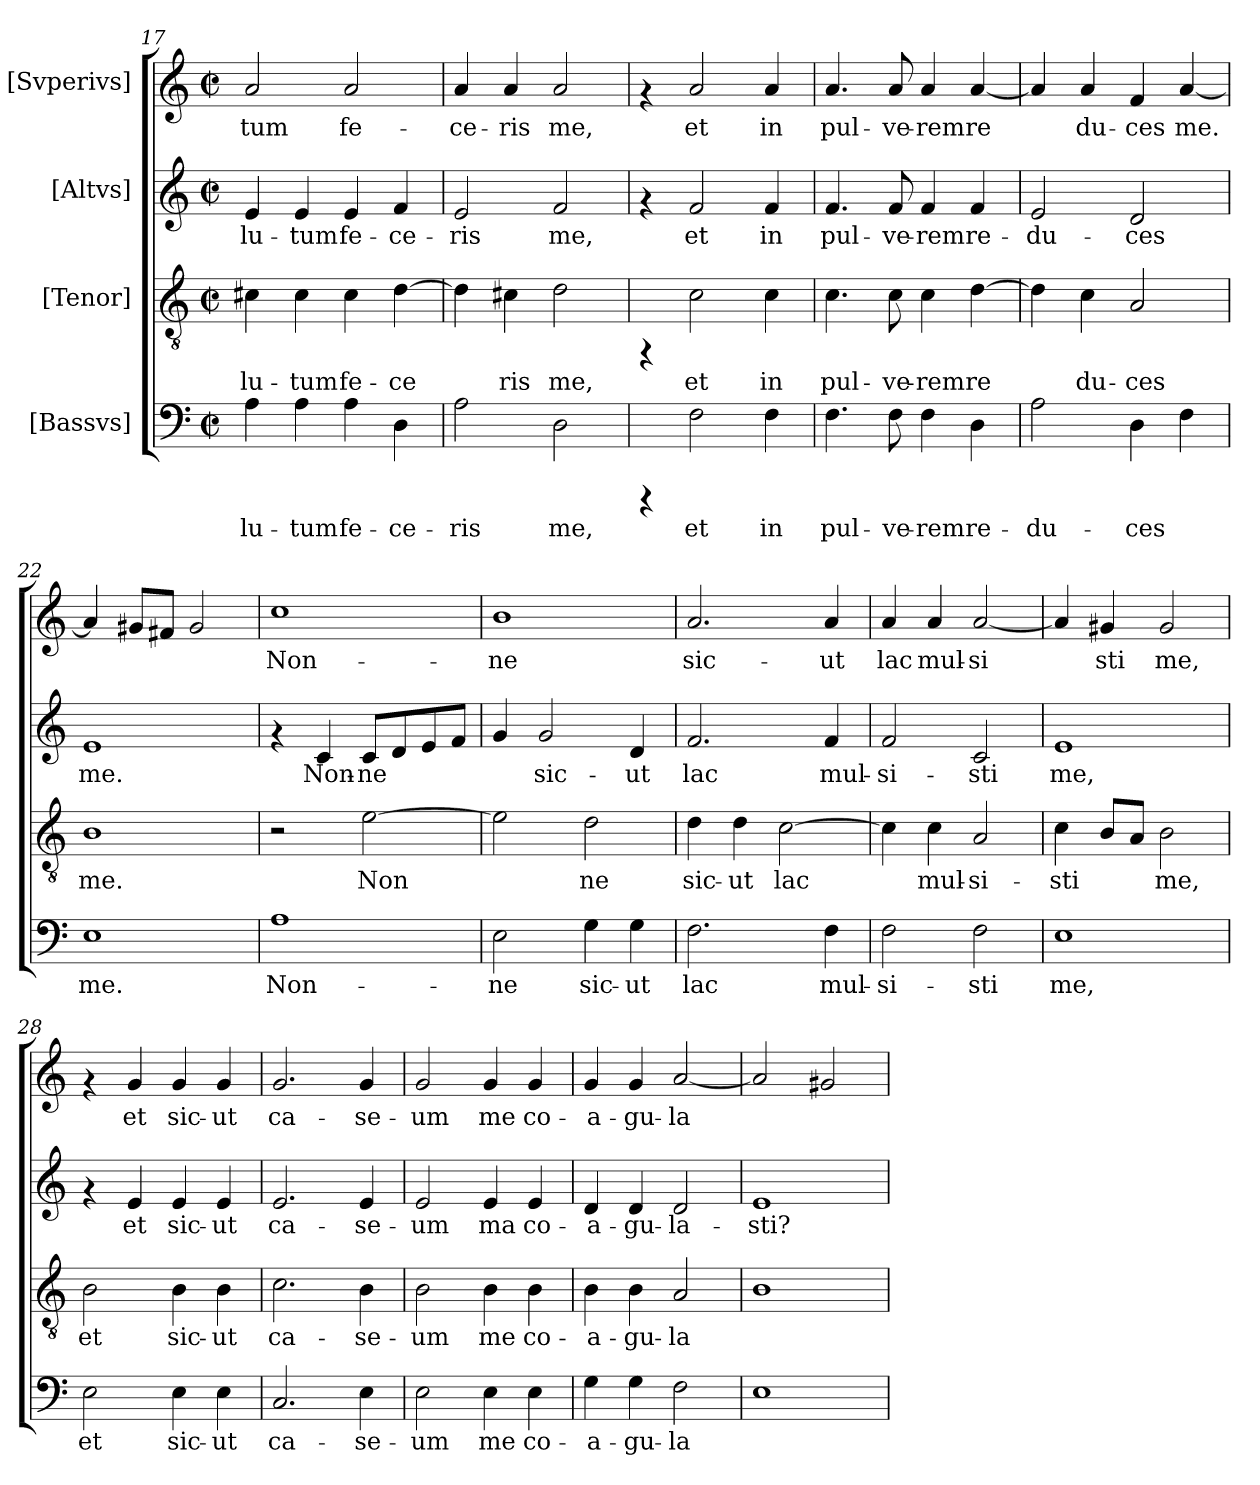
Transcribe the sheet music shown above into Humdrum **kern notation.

**kern	**text	**kern	**text	**kern	**text	**kern	**text
*part4	*part4	*part3	*part3	*part2	*part2	*part1	*part1
*staff4	*staff4	*staff3	*staff3	*staff2	*staff2	*staff1	*staff1
*I"[Bassvs]	*	*I"[Tenor]	*	*I"[Altvs]	*	*I"[Svperivs]	*
*clefF4	*	*clefGv2	*	*clefG2	*	*clefG2	*
*k[]	*	*k[]	*	*k[]	*	*k[]	*
*C:	*	*C:	*	*C:	*	*C:	*
*M2/2	*	*M2/2	*	*M2/2	*	*M2/2	*
*met(c|)	*	*met(c|)	*	*met(c|)	*	*met(c|)	*
=17	=17	=17	=17	=17	=17	=17	=17
!	!LO:LY:b:cj	!	!LO:LY:b:cj	!	!LO:LY:b:cj	!	!LO:LY:b:cj
4A\	lu-	4c#\	lu-	4e/	lu-	2a/	-tum
!	!LO:LY:b:cj	!	!LO:LY:b:cj	!	!LO:LY:b:cj	!	!
4A\	-tum	4c#\	-tum	4e/	-tum	.	.
!	!LO:LY:b:cj	!	!LO:LY:b:cj	!	!LO:LY:b:cj	!	!LO:LY:b:cj
4A\	fe-	4c#\	fe-	4e/	fe-	2a/	fe-
!	!LO:LY:b:cj	!	!LO:LY:b:cj	!	!LO:LY:b:cj	!	!
4D\	-ce-	[>4d\	-ce-	4f/	-ce-	.	.
=18	=18	=18	=18	=18	=18	=18	=18
!	!LO:LY:b:cj	!	!LO:LY:b:cj	!	!LO:LY:b:cj	!	!LO:LY:b:cj
2A\	-ris	4d\]	--	2e/	-ris	4a/	-ce-
!	!	!	!LO:LY:b:cj	!	!	!	!LO:LY:b:cj
.	.	4c#\	-ris	.	.	4a/	-ris
!	!LO:LY:b:cj	!	!LO:LY:b:cj	!	!LO:LY:b:cj	!	!LO:LY:b:cj
2D\	me,	2d\	me,	2f/	me,	2a/	me,
=19	=19	=19	=19	=19	=19	=19	=19
4rCCC	.	4rFF	.	4rf	.	4rf	.
!	!LO:LY:b:cj	!	!LO:LY:b:cj	!	!LO:LY:b:cj	!	!LO:LY:b:cj
2F\	et	2c\	et	2f/	et	2a/	et
!	!LO:LY:b:cj	!	!LO:LY:b:cj	!	!LO:LY:b:cj	!	!LO:LY:b:cj
4F\	in	4c\	in	4f/	in	4a/	in
!!LO:PB:g=z
=20	=20	=20	=20	=20	=20	=20	=20
!	!LO:LY:b:cj	!	!LO:LY:b:cj	!	!LO:LY:b:cj	!	!LO:LY:b:cj
4.F\	pul-	4.c\	pul-	4.f/	pul-	4.a/	pul-
!	!LO:LY:b:cj	!	!LO:LY:b:cj	!	!LO:LY:b:cj	!	!LO:LY:b:cj
8F\	-ve-	8c\	-ve-	8f/	-ve-	8a/	-ve-
!	!LO:LY:b:cj	!	!LO:LY:b:cj	!	!LO:LY:b:cj	!	!LO:LY:b:cj
4F\	-rem	4c\	-rem	4f/	-rem	4a/	-rem
!	!LO:LY:b:cj	!	!LO:LY:b:cj	!	!LO:LY:b:cj	!	!LO:LY:b:cj
4D\	re-	[>4d\	re-	4f/	re-	[<4a/	re-
=21	=21	=21	=21	=21	=21	=21	=21
!	!LO:LY:b:cj	!	!LO:LY:b:cj	!	!LO:LY:b:cj	!	!LO:LY:b:cj
2A\	-du-	4d\]	--	2e/	-du-	4a/]	--
!	!	!	!LO:LY:b:cj	!	!	!	!LO:LY:b:cj
.	.	4c\	-du-	.	.	4a/	-du-
!	!LO:LY:b:cj	!	!LO:LY:b:cj	!	!LO:LY:b:cj	!	!LO:LY:b:cj
4D\	-ces	2A/	-ces	2d/	-ces	4f/	-ces
!	!LO:LY:b:cj	!	!	!	!	!	!LO:LY:b:cj
4F\	.	.	.	.	.	[<4a/	me.
=22	=22	=22	=22	=22	=22	=22	=22
!	!LO:LY:b:cj	!	!LO:LY:b:cj	!	!LO:LY:b:cj	!	!LO:LY:b:cj
1E	me.	1B	me.	1e	me.	4a/]	.
!	!	!	!	!	!	!	!LO:LY:b:cj
.	.	.	.	.	.	8g#/L	.
!	!	!	!	!	!	!	!LO:LY:b:cj
.	.	.	.	.	.	8f#/J	.
!	!	!	!	!	!	!	!LO:LY:b:cj
.	.	.	.	.	.	2g#/	.
=23	=23	=23	=23	=23	=23	=23	=23
!	!LO:LY:b:cj	!	!	!	!	!	!LO:LY:b:cj
1A	Non-	2r	.	4rf	.	1cc	Non-
!	!	!	!	!	!LO:LY:b:cj	!	!
.	.	.	.	4c/	Non-	.	.
!	!	!	!LO:LY:b:cj	!	!LO:LY:b:cj	!	!
.	.	[>2e\	Non-	8c/L	-ne	.	.
!	!	!	!	!	!LO:LY:b:cj	!	!
.	.	.	.	8d/	.	.	.
!	!	!	!	!	!LO:LY:b:cj	!	!
.	.	.	.	8e/	.	.	.
!	!	!	!	!	!LO:LY:b:cj	!	!
.	.	.	.	8f/J	.	.	.
=24	=24	=24	=24	=24	=24	=24	=24
!	!LO:LY:b:cj	!	!LO:LY:b:cj	!	!LO:LY:b:cj	!	!LO:LY:b:cj
2E\	-ne	2e\]	--	4g/	.	1b	-ne
!	!	!	!	!	!LO:LY:b:cj	!	!
.	.	.	.	2g/	sic-	.	.
!	!LO:LY:b:cj	!	!LO:LY:b:cj	!	!	!	!
4G\	sic-	2d\	-ne	.	.	.	.
!	!LO:LY:b:cj	!	!	!	!LO:LY:b:cj	!	!
4G\	-ut	.	.	4d/	-ut	.	.
=25	=25	=25	=25	=25	=25	=25	=25
!	!LO:LY:b:cj	!	!LO:LY:b:cj	!	!LO:LY:b:cj	!	!LO:LY:b:cj
2.F\	lac	4d\	sic-	2.f/	lac	2.a/	sic-
!	!	!	!LO:LY:b:cj	!	!	!	!
.	.	4d\	-ut	.	.	.	.
!	!	!	!LO:LY:b:cj	!	!	!	!
.	.	[>2c\	lac	.	.	.	.
!	!LO:LY:b:cj	!	!	!	!LO:LY:b:cj	!	!LO:LY:b:cj
4F\	mul-	.	.	4f/	mul-	4a/	-ut
=26	=26	=26	=26	=26	=26	=26	=26
!	!LO:LY:b:cj	!	!LO:LY:b:cj	!	!LO:LY:b:cj	!	!LO:LY:b:cj
2F\	-si-	4c\]	.	2f/	-si-	4a/	lac
!	!	!	!LO:LY:b:cj	!	!	!	!LO:LY:b:cj
.	.	4c\	mul-	.	.	4a/	mul-
!	!LO:LY:b:cj	!	!LO:LY:b:cj	!	!LO:LY:b:cj	!	!LO:LY:b:cj
2F\	-sti	2A/	-si-	2c/	-sti	[<2a/	-si-
!!LO:LB:g=z
=27	=27	=27	=27	=27	=27	=27	=27
!	!LO:LY:b:cj	!	!LO:LY:b:cj	!	!LO:LY:b:cj	!	!LO:LY:b:cj
1E	me,	4c\	-sti	1e	me,	4a/]	--
!	!	!	!LO:LY:b:cj	!	!	!	!LO:LY:b:cj
.	.	8B/L	.	.	.	4g#/	-sti
!	!	!	!LO:LY:b:cj	!	!	!	!
.	.	8A/J	.	.	.	.	.
!	!	!	!LO:LY:b:cj	!	!	!	!LO:LY:b:cj
.	.	2B\	me,	.	.	2g#/	me,
=28	=28	=28	=28	=28	=28	=28	=28
!	!LO:LY:b:cj	!	!LO:LY:b:cj	!	!	!	!
2E\	et	2B\	et	4rf	.	4rf	.
!	!	!	!	!	!LO:LY:b:cj	!	!LO:LY:b:cj
.	.	.	.	4e/	et	4g/	et
!	!LO:LY:b:cj	!	!LO:LY:b:cj	!	!LO:LY:b:cj	!	!LO:LY:b:cj
4E\	sic-	4B\	sic-	4e/	sic-	4g/	sic-
!	!LO:LY:b:cj	!	!LO:LY:b:cj	!	!LO:LY:b:cj	!	!LO:LY:b:cj
4E\	-ut	4B\	-ut	4e/	-ut	4g/	-ut
=29	=29	=29	=29	=29	=29	=29	=29
!	!LO:LY:b:cj	!	!LO:LY:b:cj	!	!LO:LY:b:cj	!	!LO:LY:b:cj
2.C/	ca-	2.c\	ca-	2.e/	ca-	2.g/	ca-
!	!LO:LY:b:cj	!	!LO:LY:b:cj	!	!LO:LY:b:cj	!	!LO:LY:b:cj
4E\	-se-	4B\	-se-	4e/	-se-	4g/	-se-
=30	=30	=30	=30	=30	=30	=30	=30
!	!LO:LY:b:cj	!	!LO:LY:b:cj	!	!LO:LY:b:cj	!	!LO:LY:b:cj
2E\	-um	2B\	-um	2e/	-um	2g/	-um
!	!LO:LY:b:cj	!	!LO:LY:b:cj	!	!LO:LY:b:cj	!	!LO:LY:b:cj
4E\	me	4B\	me	4e/	ma	4g/	me
!	!LO:LY:b:cj	!	!LO:LY:b:cj	!	!LO:LY:b:cj	!	!LO:LY:b:cj
4E\	co-	4B\	co-	4e/	co-	4g/	co-
=31	=31	=31	=31	=31	=31	=31	=31
!	!LO:LY:b:cj	!	!LO:LY:b:cj	!	!LO:LY:b:cj	!	!LO:LY:b:cj
4G\	-a-	4B\	-a-	4d/	-a-	4g/	-a-
!	!LO:LY:b:cj	!	!LO:LY:b:cj	!	!LO:LY:b:cj	!	!LO:LY:b:cj
4G\	-gu-	4B\	-gu-	4d/	-gu-	4g/	-gu-
!	!LO:LY:b:cj	!	!LO:LY:b:cj	!	!LO:LY:b:cj	!	!LO:LY:b:cj
2F\	-la-	2A/	-la-	2d/	-la-	[<2a/	-la-
=32	=32	=32	=32	=32	=32	=32	=32
!	!LO:LY:b:cj	!	!LO:LY:b:cj	!	!LO:LY:b:cj	!	!LO:LY:b:cj
1E	--	1B	--	1e	-sti?	2a/]	--
!	!	!	!	!	!	!	!LO:LY:b:cj
.	.	.	.	.	.	2g#/	--
=	=	=	=	=	=	=	=
*-	*-	*-	*-	*-	*-	*-	*-
